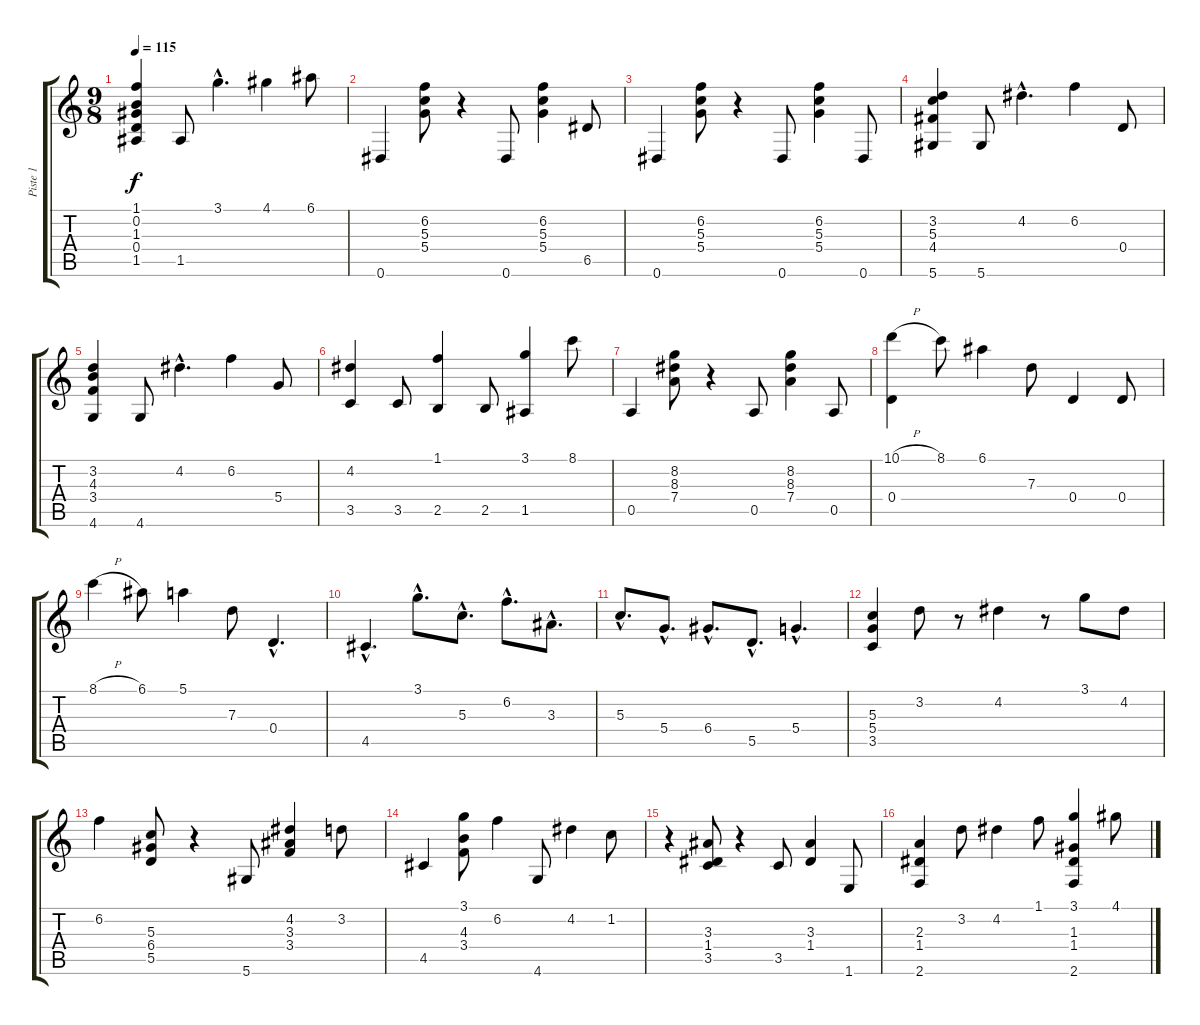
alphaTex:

\track ("Piste 1" "Piste 1") {instrument acousticguitarnylon}
\staff {score tabs}
\tuning (E4 B3 G3 D3 A2 Eb2) {hide}
\ts (9 8)
\tempo 115
\clef g2
\ks c
(1.1 0.2 1.3 0.4 1.5).4{dy f} 1.5.8 3.1{hac}.4{d} 4.1.4 6.1.8 |
0.6.4 (6.2 5.3 5.4).8 r.4 0.6.8 (6.2 5.3 5.4).4 6.5.8 |
0.6.4 (6.2 5.3 5.4).8 r.4 0.6.8 (6.2 5.3 5.4).4 0.6.8 |
(3.2 5.3 4.4 5.6).4 5.6.8 4.2{hac}.4{d} 6.2.4 0.4.8 |
(3.2 4.3 3.4 4.6).4 4.6.8 4.2{hac}.4{d} 6.2.4 5.4.8 |
(4.2 3.5).4 3.5.8 (1.1 2.5).4 2.5.8 (3.1 1.5).4 8.1.8 |
0.5.4 (8.2 8.3 7.4).8 r.4 0.5.8 (8.2 8.3 7.4).4 0.5.8 |
(10.1{h} 0.4).4 8.1.8 6.1.4 7.3.8 0.4.4 0.4.8 |
8.1{h}.4 6.1.8 5.1.4 7.3.8 0.4{hac}.4{d} |
4.5{hac}.4{d} 3.1{hac}.8{d} 5.3{hac}.8{d} 6.2{hac}.8{d} 3.3{hac}.8{d} |
5.3{hac}.8{d} 5.4{hac}.8{d} 6.4{hac}.8{d} 5.5{hac}.8{d} 5.4{hac}.4{d} |
(5.3 5.4 3.5).4 3.2.8 r.8 4.2.4 r.8 3.1.8 4.2.8 |
6.2.4 (5.3 6.4 5.5).8 r.4 5.6.8 (4.2 3.3 3.4).4 3.2.8 |
4.5.4 (3.1 4.3 3.4).8 6.2.4 4.6.8 4.2.4 1.2.8 |
r.4 (3.3 1.4 3.5).8 r.4 3.5.8 (3.3 1.4).4 1.6.8 |
(2.3 1.4 2.6).4 3.2.8 4.2.4 1.1.8 (3.1 1.3 1.4 2.6).4 4.1.8
